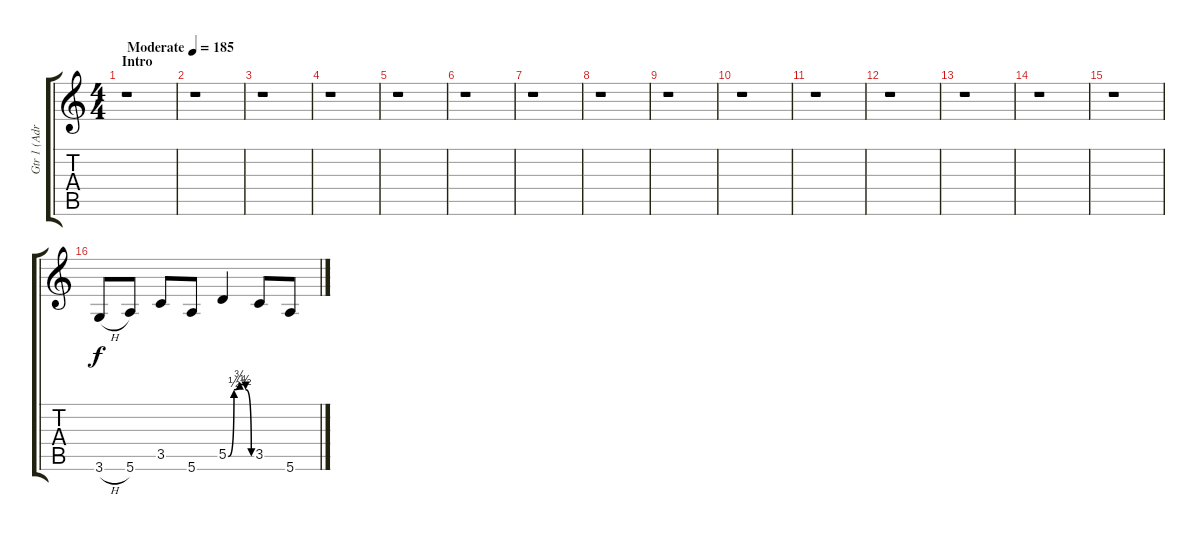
\track ("Gtr 1 (Adrian Smith" "Gtr 1 (Adr") {instrument distortionguitar}
\staff {score tabs}
\tuning (E4 B3 G3 D3 A2 E2) {hide}
\ts (4 4)
\section ("" "Intro")
\tempo (185 "Moderate")
\clef g2
\ks c
r.1{dy f instrument distortionguitar} |
r.1 |
r.1 |
r.1 |
r.1 |
r.1 |
r.1 |
r.1 |
r.1 |
r.1 |
r.1 |
r.1 |
r.1 |
r.1 |
r.1 |
3.6{h}.8 5.6.8 3.5.8 5.6.8 5.5{be (custom 0 0 15 2 30 3 45 2 60 0)}.4 3.5.8 5.6.8
